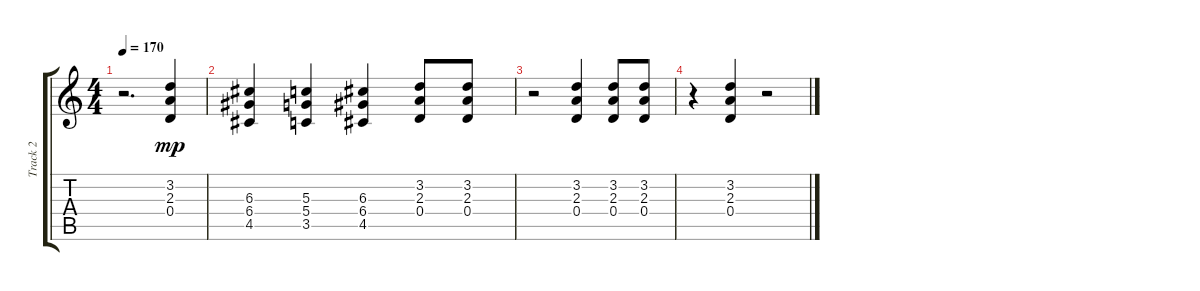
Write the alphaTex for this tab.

\track ("Track 2" "Track 2") {instrument electricguitarjazz}
\staff {score tabs}
\tuning (E4 B3 G3 D3 A2 E2) {hide}
\ts (4 4)
\tempo 170
\clef g2
\ks c
r.2{d dy mp} (3.2 2.3 0.4).4 |
(6.3 6.4 4.5).4 (5.3 5.4 3.5).4 (6.3 6.4 4.5).4 (3.2 2.3 0.4).8 (3.2 2.3 0.4).8 |
r.2 (3.2 2.3 0.4).4 (3.2 2.3 0.4).8 (3.2 2.3 0.4).8 |
r.4 (3.2 2.3 0.4).4 r.2
